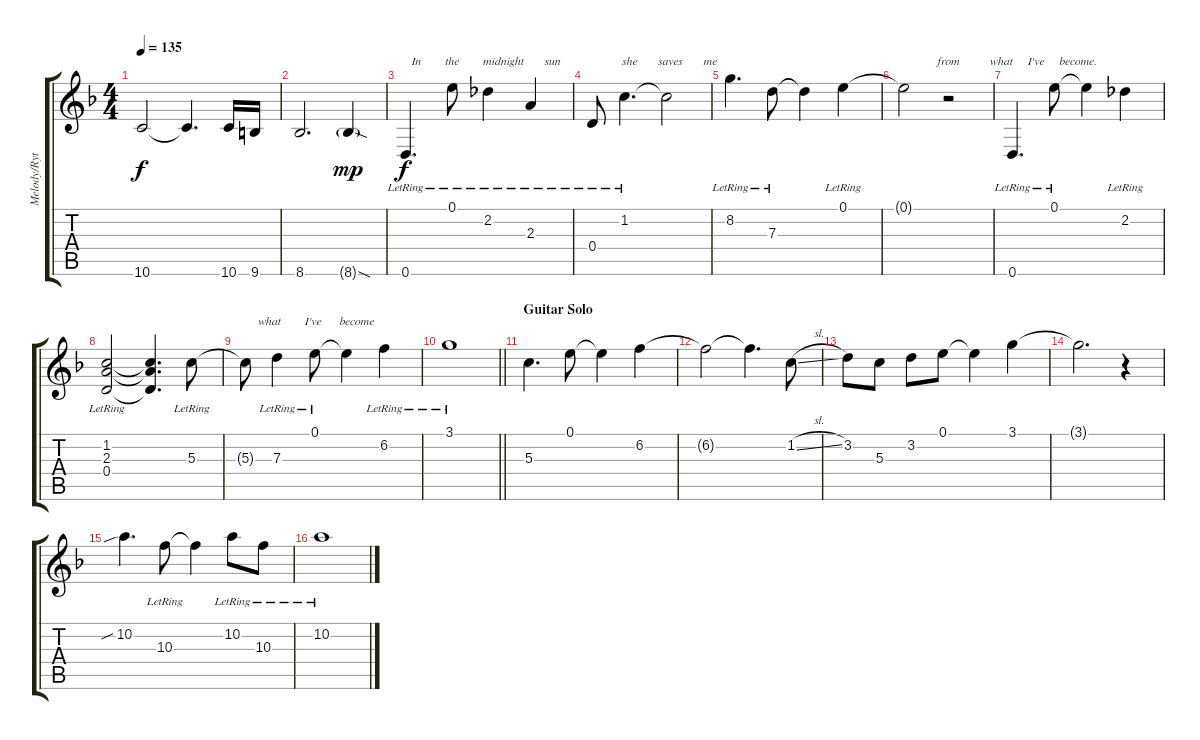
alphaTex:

\track ("Melody/Rythem #1" "Melody/Ryt") {instrument distortionguitar bank 125}
\staff {score tabs}
\tuning (E4 B3 G3 D3 A2 D2) {hide}
\ts (4 4)
\tempo 135
\clef g2
\ks f
10.6.2{dy f} 10.6{t}.4{d} 10.6.16 9.6.16 |
8.6.2{d} 8.6{sod g}.4{dy mp} |
0.6{lr}.4{d txt "  In        the        midnight       sun" dy f} 0.1{lr}.8 2.2{lr}.4 2.3{lr}.4 |
0.4{lr}.8{txt "          she       saves       me"} 1.2{lr}.4{d} 1.2{t}.2 |
8.2{lr}.4{d} 7.3{lr}.8 7.3{t}.4 0.1{lr}.4 |
0.1{t}.2{txt "           from          what     I've     become."} r.2 |
0.6{lr}.4{d} 0.1{lr}.8 0.1{t}.4 2.2{lr}.4 |
(1.2{lr} 2.3{lr} 0.4{lr}).2 (1.2{t} 2.3{t} 0.4{t}).4{d} 5.3{lr}.8{txt "                      what        I've      become"} |
5.3{t}.8 7.3{lr}.4 0.1{lr}.8 0.1{t}.4 6.2{lr}.4 |
\barLineRight lightlight
3.1{lr}.1 |
\section ("" "Guitar Solo")
5.3.4{d} 0.1.8 0.1{t}.4 6.2.4 |
6.2{t}.2 6.2{t}.4{d} 1.2{sl}.8 |
3.2.8 5.3.8 3.2.8 0.1.8 0.1{t}.4 3.1.4 |
3.1{t}.2{d} r.4 |
10.2{sib}.4{d} 10.3{lr}.8 10.3{t}.4 10.2{lr}.8 10.3{lr}.8 |
10.2{lr}.1
